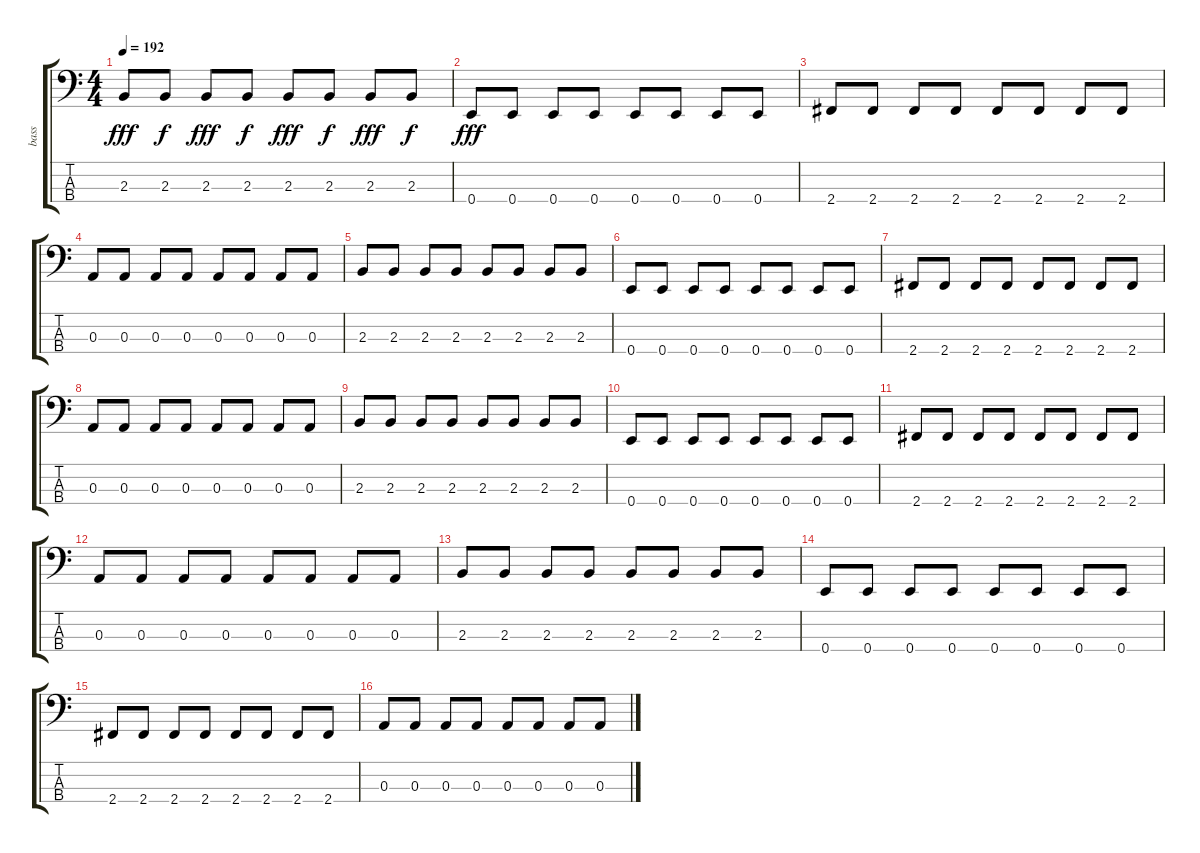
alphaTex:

\track ("bass" "bass") {instrument slapbass2}
\staff {score tabs}
\tuning (G2 D2 A1 E1) {hide}
\ts (4 4)
\tempo 192
\clef f4
\ks c
2.3.8{dy fff} 2.3.8{dy f} 2.3.8{dy fff} 2.3.8{dy f} 2.3.8{dy fff} 2.3.8{dy f} 2.3.8{dy fff} 2.3.8{dy f} |
0.4.8{dy fff} 0.4.8 0.4.8 0.4.8 0.4.8 0.4.8 0.4.8 0.4.8 |
2.4.8 2.4.8 2.4.8 2.4.8 2.4.8 2.4.8 2.4.8 2.4.8 |
0.3.8 0.3.8 0.3.8 0.3.8 0.3.8 0.3.8 0.3.8 0.3.8 |
2.3.8 2.3.8 2.3.8 2.3.8 2.3.8 2.3.8 2.3.8 2.3.8 |
0.4.8 0.4.8 0.4.8 0.4.8 0.4.8 0.4.8 0.4.8 0.4.8 |
2.4.8 2.4.8 2.4.8 2.4.8 2.4.8 2.4.8 2.4.8 2.4.8 |
0.3.8 0.3.8 0.3.8 0.3.8 0.3.8 0.3.8 0.3.8 0.3.8 |
2.3.8 2.3.8 2.3.8 2.3.8 2.3.8 2.3.8 2.3.8 2.3.8 |
0.4.8 0.4.8 0.4.8 0.4.8 0.4.8 0.4.8 0.4.8 0.4.8 |
2.4.8 2.4.8 2.4.8 2.4.8 2.4.8 2.4.8 2.4.8 2.4.8 |
0.3.8 0.3.8 0.3.8 0.3.8 0.3.8 0.3.8 0.3.8 0.3.8 |
2.3.8 2.3.8 2.3.8 2.3.8 2.3.8 2.3.8 2.3.8 2.3.8 |
0.4.8 0.4.8 0.4.8 0.4.8 0.4.8 0.4.8 0.4.8 0.4.8 |
2.4.8 2.4.8 2.4.8 2.4.8 2.4.8 2.4.8 2.4.8 2.4.8 |
0.3.8 0.3.8 0.3.8 0.3.8 0.3.8 0.3.8 0.3.8 0.3.8
